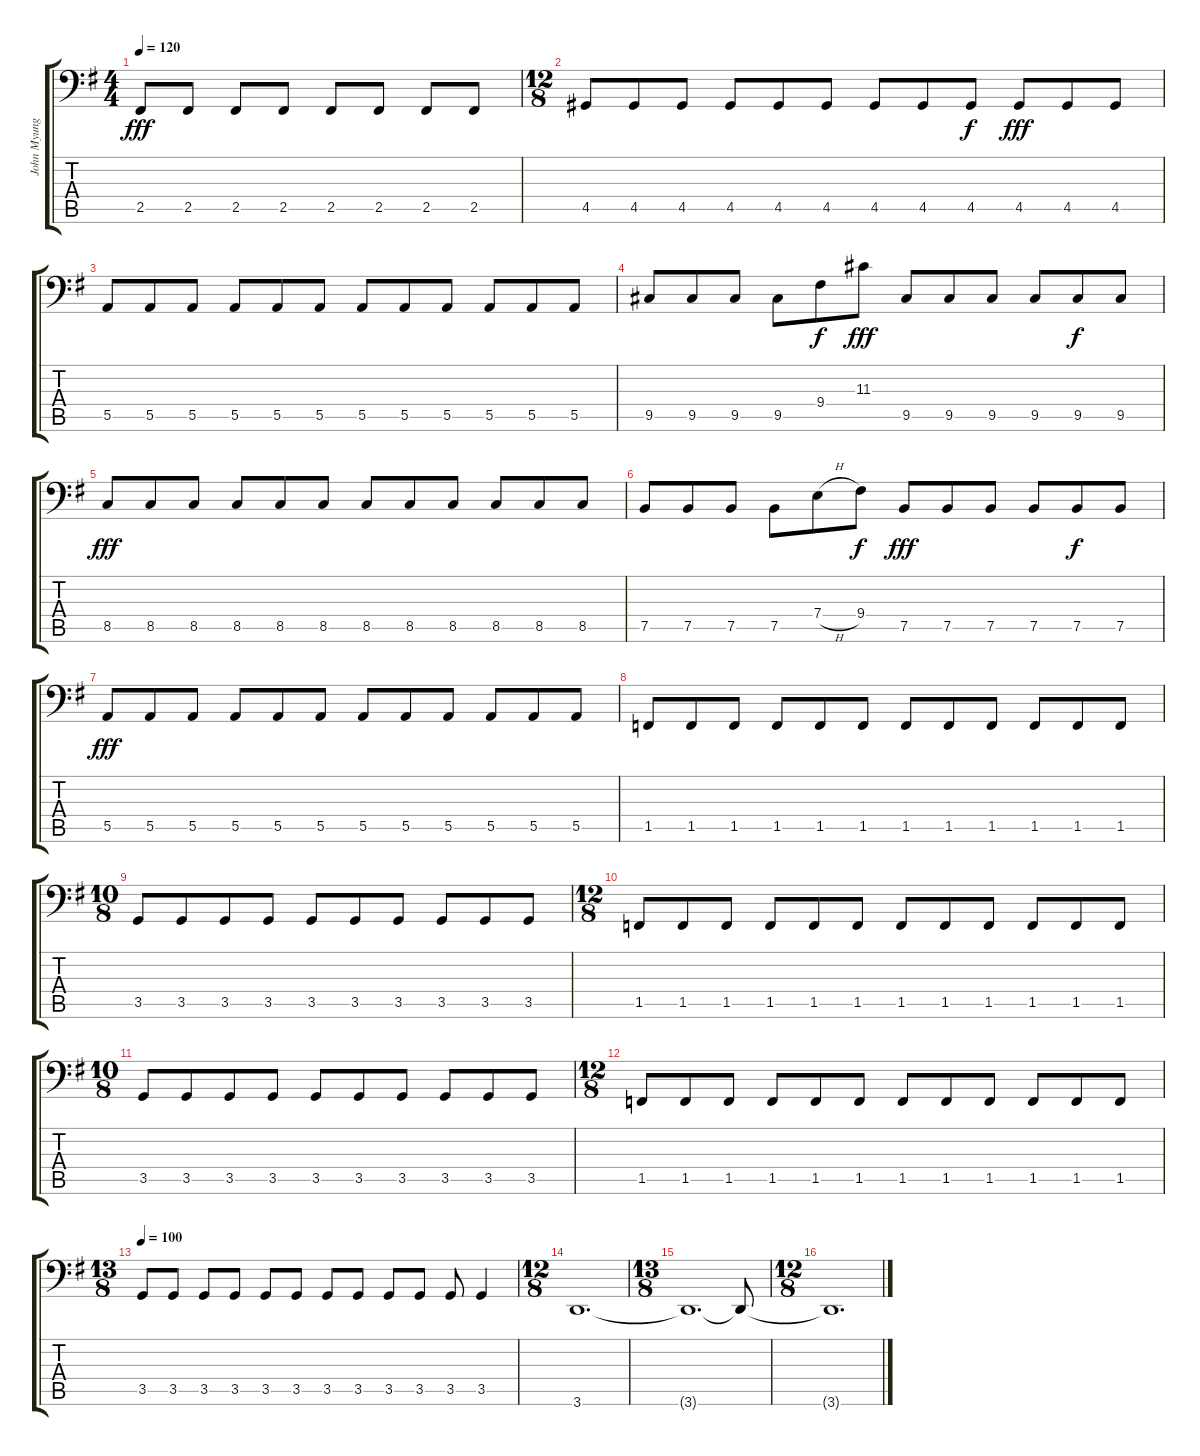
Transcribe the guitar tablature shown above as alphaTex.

\track ("John Myung - Bass 6 Strings" "John Myung") {instrument electricbassfinger}
\staff {score tabs}
\tuning (C3 G2 D2 A1 E1 B0) {hide}
\ts (4 4)
\tempo 120
\clef f4
\ks g
2.5.8{dy fff} 2.5.8 2.5.8 2.5.8 2.5.8 2.5.8 2.5.8 2.5.8 |
\ts (12 8)
4.5.8 4.5.8 4.5.8 4.5.8 4.5.8 4.5.8 4.5.8 4.5.8 4.5.8{dy f} 4.5.8{dy fff} 4.5.8 4.5.8 |
5.5.8 5.5.8 5.5.8 5.5.8 5.5.8 5.5.8 5.5.8 5.5.8 5.5.8 5.5.8 5.5.8 5.5.8 |
9.5.8 9.5.8 9.5.8 9.5.8 9.4.8{dy f} 11.3.8{dy fff} 9.5.8 9.5.8 9.5.8 9.5.8 9.5.8{dy f} 9.5.8 |
8.5.8{dy fff} 8.5.8 8.5.8 8.5.8 8.5.8 8.5.8 8.5.8 8.5.8 8.5.8 8.5.8 8.5.8 8.5.8 |
7.5.8 7.5.8 7.5.8 7.5.8 7.4{h}.8 9.4.8{dy f} 7.5.8{dy fff} 7.5.8 7.5.8 7.5.8 7.5.8{dy f} 7.5.8 |
5.5.8{dy fff} 5.5.8 5.5.8 5.5.8 5.5.8 5.5.8 5.5.8 5.5.8 5.5.8 5.5.8 5.5.8 5.5.8 |
1.5.8 1.5.8 1.5.8 1.5.8 1.5.8 1.5.8 1.5.8 1.5.8 1.5.8 1.5.8 1.5.8 1.5.8 |
\ts (10 8)
3.5.8 3.5.8 3.5.8 3.5.8 3.5.8 3.5.8 3.5.8 3.5.8 3.5.8 3.5.8 |
\ts (12 8)
1.5.8 1.5.8 1.5.8 1.5.8 1.5.8 1.5.8 1.5.8 1.5.8 1.5.8 1.5.8 1.5.8 1.5.8 |
\ts (10 8)
3.5.8 3.5.8 3.5.8 3.5.8 3.5.8 3.5.8 3.5.8 3.5.8 3.5.8 3.5.8 |
\ts (12 8)
1.5.8 1.5.8 1.5.8 1.5.8 1.5.8 1.5.8 1.5.8 1.5.8 1.5.8 1.5.8 1.5.8 1.5.8 |
\ts (13 8)
\tempo 100
3.5.8 3.5.8 3.5.8 3.5.8 3.5.8 3.5.8 3.5.8 3.5.8 3.5.8 3.5.8 3.5.8 3.5.4 |
\ts (12 8)
3.6.1{d volume 0} |
\ts (13 8)
3.6{t}.1{d} 3.6{t}.8 |
\ts (12 8)
3.6{t}.1{d}
